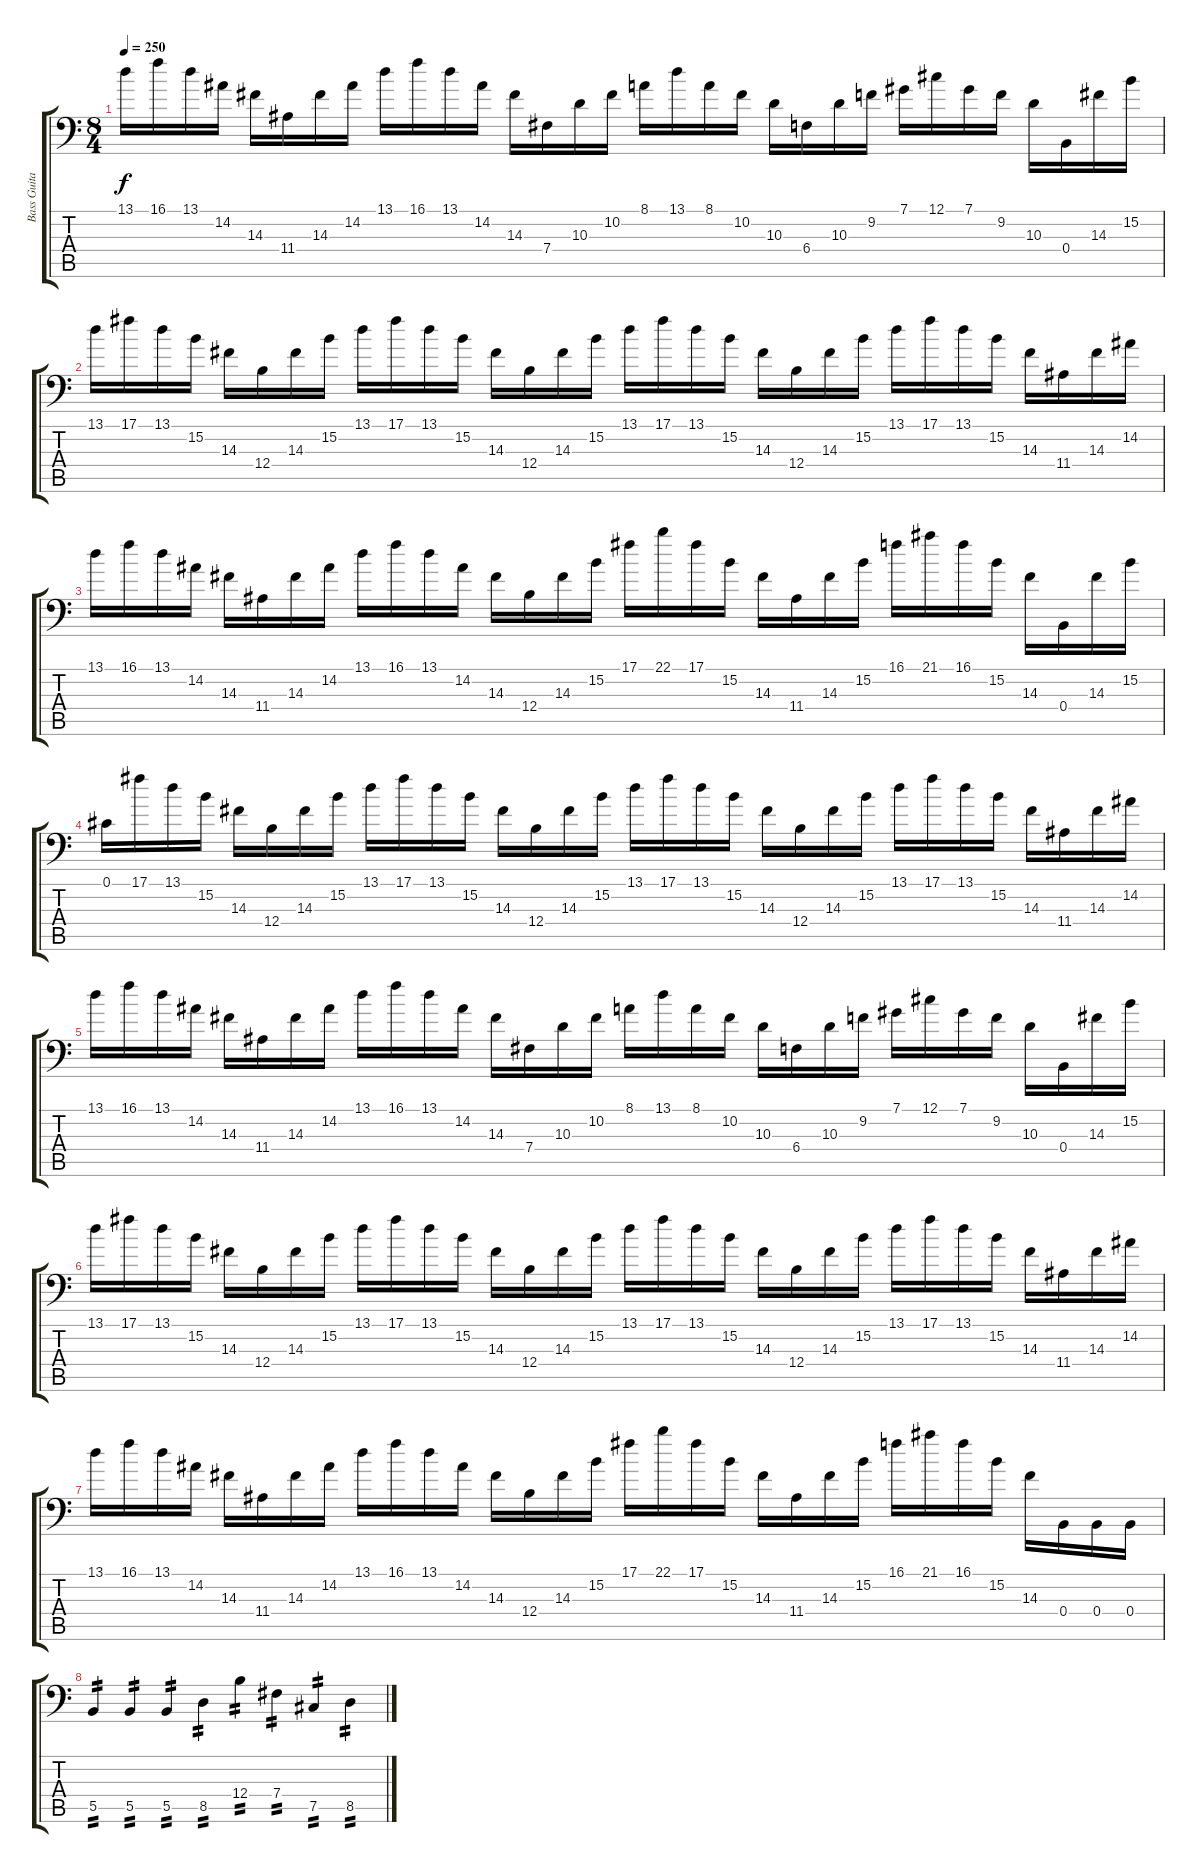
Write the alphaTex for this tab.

\track ("Bass Guitar" "Bass Guita") {instrument electricbassfinger}
\staff {score tabs}
\tuning (Db3 Ab2 E2 B1 Gb1 B0) {hide}
\ts (8 4)
\tempo 250
\clef f4
\ks c
13.1.16{dy f} 16.1.16 13.1.16 14.2.16 14.3.16 11.4.16 14.3.16 14.2.16 13.1.16 16.1.16 13.1.16 14.2.16 14.3.16 7.4.16 10.3.16 10.2.16 8.1.16 13.1.16 8.1.16 10.2.16 10.3.16 6.4.16 10.3.16 9.2.16 7.1.16 12.1.16 7.1.16 9.2.16 10.3.16 0.4.16 14.3.16 15.2.16 |
13.1.16 17.1.16 13.1.16 15.2.16 14.3.16 12.4.16 14.3.16 15.2.16 13.1.16 17.1.16 13.1.16 15.2.16 14.3.16 12.4.16 14.3.16 15.2.16 13.1.16 17.1.16 13.1.16 15.2.16 14.3.16 12.4.16 14.3.16 15.2.16 13.1.16 17.1.16 13.1.16 15.2.16 14.3.16 11.4.16 14.3.16 14.2.16 |
13.1.16 16.1.16 13.1.16 14.2.16 14.3.16 11.4.16 14.3.16 14.2.16 13.1.16 16.1.16 13.1.16 14.2.16 14.3.16 12.4.16 14.3.16 15.2.16 17.1.16 22.1.16 17.1.16 15.2.16 14.3.16 11.4.16 14.3.16 15.2.16 16.1.16 21.1.16 16.1.16 15.2.16 14.3.16 0.4.16 14.3.16 15.2.16 |
0.1.16 17.1.16 13.1.16 15.2.16 14.3.16 12.4.16 14.3.16 15.2.16 13.1.16 17.1.16 13.1.16 15.2.16 14.3.16 12.4.16 14.3.16 15.2.16 13.1.16 17.1.16 13.1.16 15.2.16 14.3.16 12.4.16 14.3.16 15.2.16 13.1.16 17.1.16 13.1.16 15.2.16 14.3.16 11.4.16 14.3.16 14.2.16 |
13.1.16 16.1.16 13.1.16 14.2.16 14.3.16 11.4.16 14.3.16 14.2.16 13.1.16 16.1.16 13.1.16 14.2.16 14.3.16 7.4.16 10.3.16 10.2.16 8.1.16 13.1.16 8.1.16 10.2.16 10.3.16 6.4.16 10.3.16 9.2.16 7.1.16 12.1.16 7.1.16 9.2.16 10.3.16 0.4.16 14.3.16 15.2.16 |
13.1.16 17.1.16 13.1.16 15.2.16 14.3.16 12.4.16 14.3.16 15.2.16 13.1.16 17.1.16 13.1.16 15.2.16 14.3.16 12.4.16 14.3.16 15.2.16 13.1.16 17.1.16 13.1.16 15.2.16 14.3.16 12.4.16 14.3.16 15.2.16 13.1.16 17.1.16 13.1.16 15.2.16 14.3.16 11.4.16 14.3.16 14.2.16 |
13.1.16 16.1.16 13.1.16 14.2.16 14.3.16 11.4.16 14.3.16 14.2.16 13.1.16 16.1.16 13.1.16 14.2.16 14.3.16 12.4.16 14.3.16 15.2.16 17.1.16 22.1.16 17.1.16 15.2.16 14.3.16 11.4.16 14.3.16 15.2.16 16.1.16 21.1.16 16.1.16 15.2.16 14.3.16 0.4.16 0.4.16 0.4.16 |
5.5.4{tp 2} 5.5.4{tp 2} 5.5.4{tp 2} 8.5.4{tp 2} 12.4.4{tp 2} 7.4.4{tp 2} 7.5.4{tp 2} 8.5.4{tp 2}
